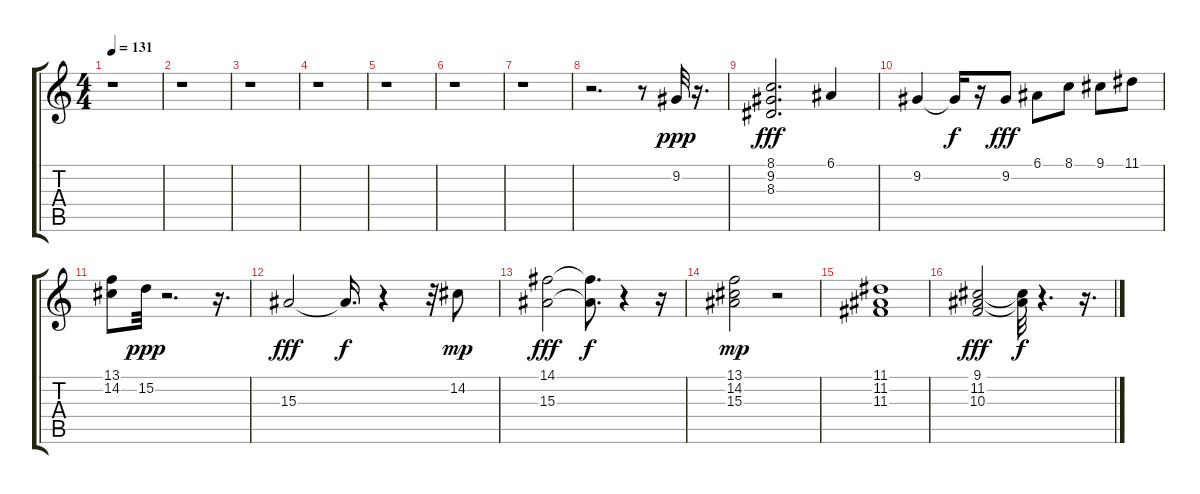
\track "" {instrument synthstrings1}
\staff {score tabs}
\tuning (E4 B3 G3 D3 A2 E2) {hide}
\ts (4 4)
\tempo 131
\clef g2
\ks c
r.1{dy ppp} |
r.1 |
r.1 |
r.1 |
r.1 |
r.1 |
r.1 |
r.2{d} r.8 9.2.32 r.16{d} |
(8.1 9.2 8.3).2{d dy fff} 6.1.4 |
9.2.4 9.2{t}.16{dy f} r.16 9.2.8{dy fff} 6.1.8 8.1.8 9.1.8 11.1.8 |
(13.1 14.2).8 15.2.32{dy ppp} r.2{d} r.16{d} |
15.3.2{dy fff} 15.3{t}.16{d dy f} r.4 r.32 14.2.8{dy mp} |
(14.1 15.3).2{dy fff} (14.1{t} 15.3{t}).8{d dy f} r.4 r.16 |
(13.1 14.2 15.3).2{dy mp} r.2 |
(11.1 11.2 11.3).1 |
(9.1 11.2 10.3).2{dy fff} (9.1{t} 11.2{t}).32{dy f} r.4{d} r.16{d}
